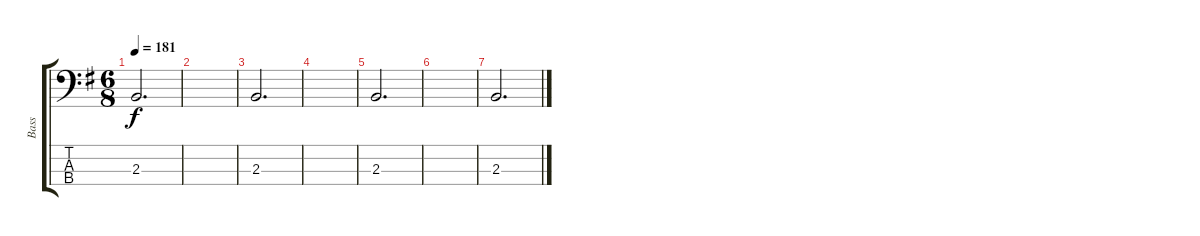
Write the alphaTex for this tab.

\track ("Bass" "Bass") {instrument electricbassfinger}
\staff {score tabs}
\tuning (G2 D2 A1 E1) {hide}
\ts (6 8)
\tempo 181
\clef f4
\ks eminor
2.3.2{d dy f} |
|
2.3.2{d} |
|
2.3.2{d} |
|
2.3.2{d}
